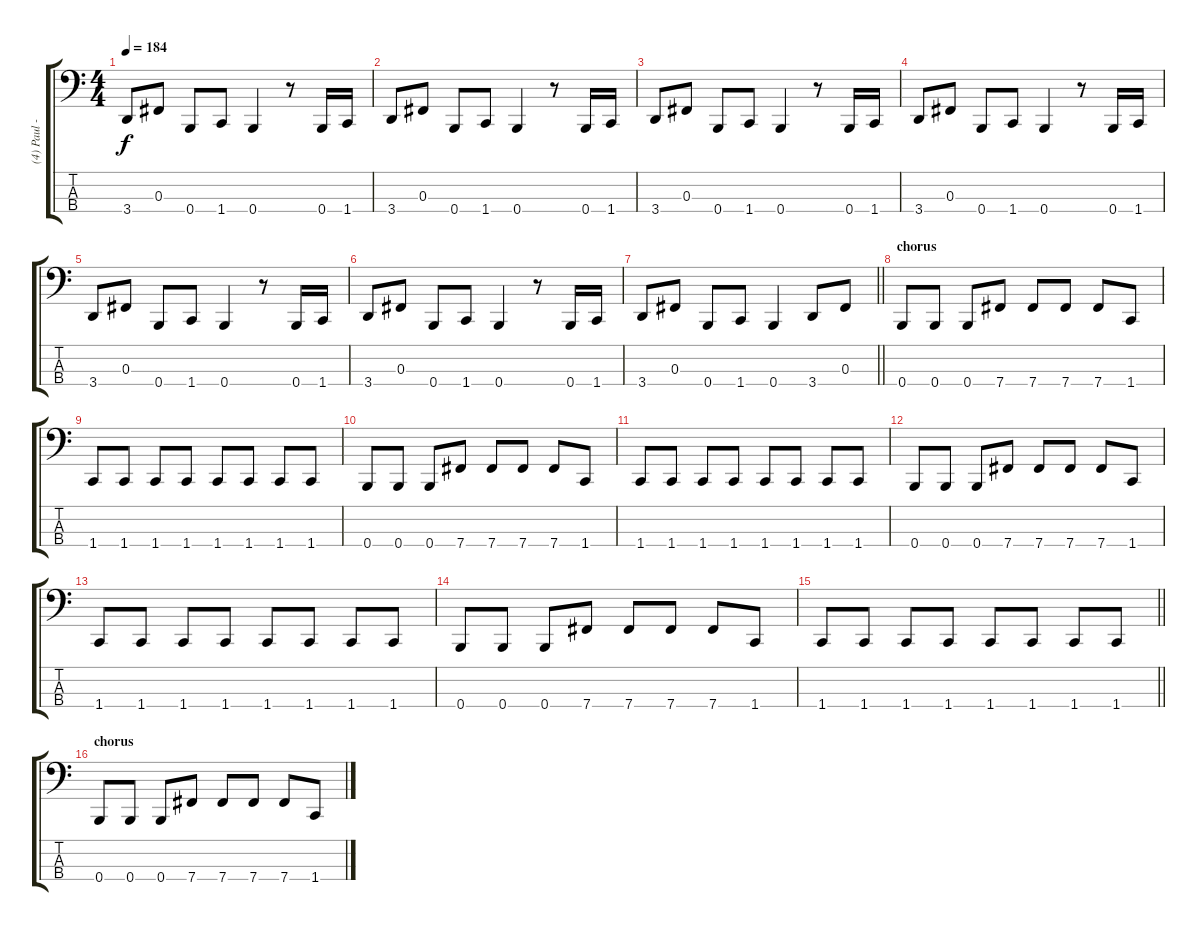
\track ("(4) Paul - bass" "(4) Paul -") {instrument electricbasspick}
\staff {score tabs}
\tuning (E2 B1 Gb1 B0) {hide}
\ts (4 4)
\tempo 184
\clef f4
\ks c
3.4.8{dy f} 0.3.8 0.4.8 1.4.8 0.4.4 r.8 0.4.16 1.4.16 |
3.4.8 0.3.8 0.4.8 1.4.8 0.4.4 r.8 0.4.16 1.4.16 |
3.4.8 0.3.8 0.4.8 1.4.8 0.4.4 r.8 0.4.16 1.4.16 |
3.4.8 0.3.8 0.4.8 1.4.8 0.4.4 r.8 0.4.16 1.4.16 |
3.4.8 0.3.8 0.4.8 1.4.8 0.4.4 r.8 0.4.16 1.4.16 |
3.4.8 0.3.8 0.4.8 1.4.8 0.4.4 r.8 0.4.16 1.4.16 |
\barLineRight lightlight
3.4.8 0.3.8 0.4.8 1.4.8 0.4.4 3.4.8 0.3.8 |
\section ("" "chorus")
0.4.8 0.4.8 0.4.8 7.4.8 7.4.8 7.4.8 7.4.8 1.4.8 |
1.4.8 1.4.8 1.4.8 1.4.8 1.4.8 1.4.8 1.4.8 1.4.8 |
0.4.8 0.4.8 0.4.8 7.4.8 7.4.8 7.4.8 7.4.8 1.4.8 |
1.4.8 1.4.8 1.4.8 1.4.8 1.4.8 1.4.8 1.4.8 1.4.8 |
0.4.8 0.4.8 0.4.8 7.4.8 7.4.8 7.4.8 7.4.8 1.4.8 |
1.4.8 1.4.8 1.4.8 1.4.8 1.4.8 1.4.8 1.4.8 1.4.8 |
0.4.8 0.4.8 0.4.8 7.4.8 7.4.8 7.4.8 7.4.8 1.4.8 |
\barLineRight lightlight
1.4.8 1.4.8 1.4.8 1.4.8 1.4.8 1.4.8 1.4.8 1.4.8 |
\section ("" "chorus")
0.4.8 0.4.8 0.4.8 7.4.8 7.4.8 7.4.8 7.4.8 1.4.8
